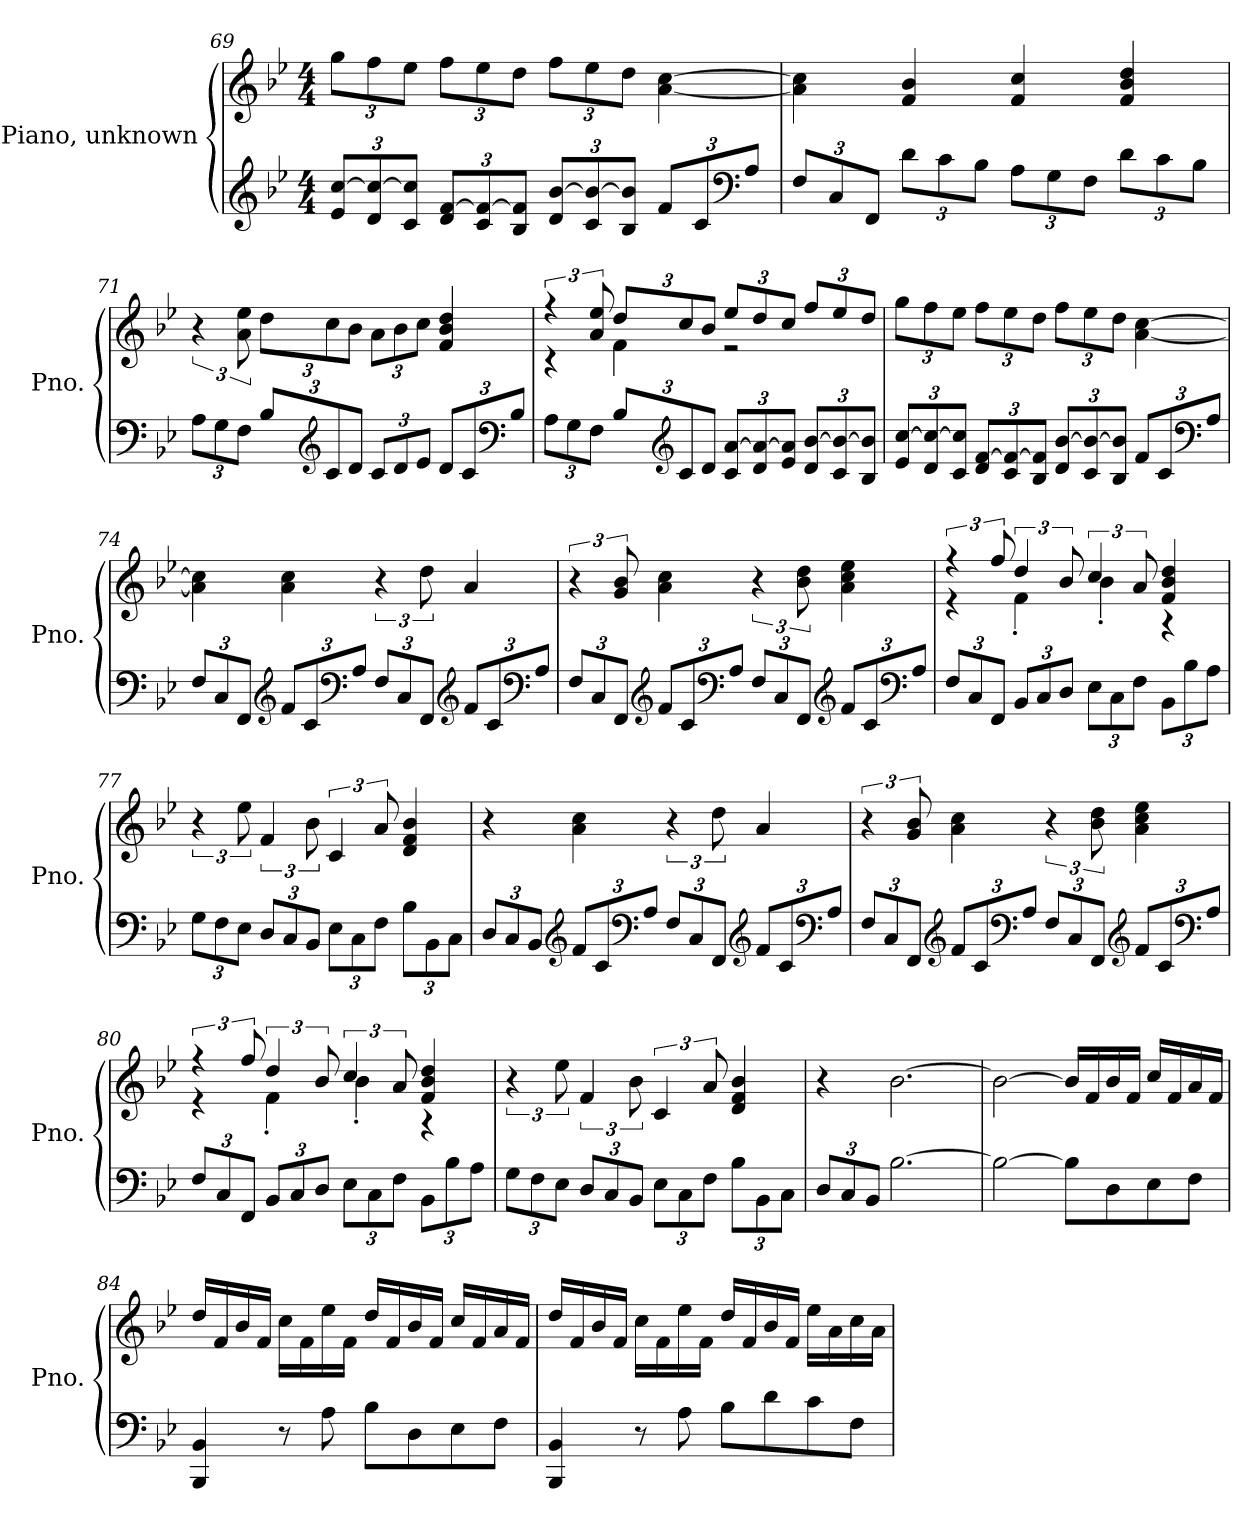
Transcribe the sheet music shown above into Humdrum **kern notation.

**kern	**kern
*part1	*part1
*staff2	*staff1
*I"Piano, unknown	*
*I'Pno.	*
!!LO:LB:g=z
*clefG2	*clefG2
*k[b-e-]	*k[b-e-]
*M4/4	*M4/4
*Xbrackettup	*Xbrackettup
=69	=69
12e-/ [12cc/L	12gg\L
12d/ 12cc/_	12ff\
12c/ 12cc/]J	12ee-\J
12d/ [12f/L	12ff\L
12c/ 12f/_	12ee-\
12B-/ 12f/]J	12dd\J
12d/ [12b-/L	12ff\L
12c/ 12b-/_	12ee-\
12B-/ 12b-/]J	12dd\J
12f/L	[4a\ [4cc\
12c/	.
*clefF4	*
12A/J	.
=70	=70
12F/L	4a\] 4cc\]
12C/	.
12FF/J	.
12d\L	4f/ 4b-/
12c\	.
12B-\J	.
12A\L	4f/ 4cc/
12G\	.
12F\J	.
12d\L	4f/ 4b-/ 4dd/
12c\	.
12B-\J	.
!!LO:LB:g=z
=71	=71
*	*brackettup
12A\L	6r
12G\	.
12F\J	12a\ 12ee-\
*	*Xbrackettup
12B-/L	12dd\L
*clefG2	*
12c/	12cc\
12d/J	12b-\J
12c/L	12a\L
12d/	12b-\
12e-/J	12cc\J
12d/L	4f/ 4b-/ 4dd/
12c/	.
*clefF4	*
12B-/J	.
=72	=72
*	*brackettup
*	*^
12A\L	6r	4r
12G\	.	.
12F\J	12a/ 12ee-/	.
*	*Xbrackettup	*
12B-/L	12dd/L	4f\
*clefG2	*	*
12c/	12cc/	.
12d/J	12b-/J	.
12c/ [12a/L	12ee-/L	2r
12d/ 12a/_	12dd/	.
12e-/ 12a/]J	12cc/J	.
12d/ [12b-/L	12ff/L	.
12c/ 12b-/_	12ee-/	.
12B-/ 12b-/]J	12dd/J	.
*	*v	*v
!!LO:LB:g=z
=73	=73
12e-/ [12cc/L	12gg\L
12d/ 12cc/_	12ff\
12c/ 12cc/]J	12ee-\J
12d/ [12f/L	12ff\L
12c/ 12f/_	12ee-\
12B-/ 12f/]J	12dd\J
12d/ [12b-/L	12ff\L
12c/ 12b-/_	12ee-\
12B-/ 12b-/]J	12dd\J
12f/L	[4a\ [4cc\
12c/	.
*clefF4	*
12A/J	.
=74	=74
12F/L	4a\] 4cc\]
12C/	.
12FF/J	.
*clefG2	*
12f/L	4a\ 4cc\
12c/	.
*clefF4	*
12A/J	.
*	*brackettup
12F/L	6r
12C/	.
12FF/J	12dd\
*clefG2	*
12f/L	4a/
12c/	.
*clefF4	*
12A/J	.
!!LO:LB:g=z
=75	=75
12F/L	6r
12C/	.
12FF/J	12g/ 12b-/
*clefG2	*
12f/L	4a\ 4cc\
12c/	.
*clefF4	*
12A/J	.
12F/L	6r
12C/	.
12FF/J	12b-\ 12dd\
*clefG2	*
12f/L	4a\ 4cc\ 4ee-\
12c/	.
*clefF4	*
12A/J	.
=76	=76
*	*^
12F/L	6r	4r
12C/	.	.
12FF/J	12ff/	.
12BB-/L	6dd/	4f'\
12C/	.	.
12D/J	12b-/	.
12E-\L	6cc/	4b-'\
12C\	.	.
12F\J	12a/	.
12BB-\L	4f/ 4b-/ 4dd/	4r
12B-\	.	.
12A\J	.	.
*	*v	*v
=77	=77
12G\L	6r
12F\	.
12E-\J	12ee-\
12D/L	6f/
12C/	.
12BB-/J	12b-\
12E-\L	6c/
12C\	.
12F\J	12a/
12B-\L	4d/ 4f/ 4b-/
12BB-\	.
12C\J	.
!!LO:PB:g=z
=78	=78
12D/L	4r
12C/	.
12BB-/J	.
*clefG2	*
12f/L	4a\ 4cc\
12c/	.
*clefF4	*
12A/J	.
12F/L	6r
12C/	.
12FF/J	12dd\
*clefG2	*
12f/L	4a/
12c/	.
*clefF4	*
12A/J	.
=79	=79
12F/L	6r
12C/	.
12FF/J	12g/ 12b-/
*clefG2	*
12f/L	4a\ 4cc\
12c/	.
*clefF4	*
12A/J	.
12F/L	6r
12C/	.
12FF/J	12b-\ 12dd\
*clefG2	*
12f/L	4a\ 4cc\ 4ee-\
12c/	.
*clefF4	*
12A/J	.
!!LO:LB:g=z
=80	=80
*	*^
12F/L	6r	4r
12C/	.	.
12FF/J	12ff/	.
12BB-/L	6dd/	4f'\
12C/	.	.
12D/J	12b-/	.
12E-\L	6cc/	4b-'\
12C\	.	.
12F\J	12a/	.
12BB-\L	4f/ 4b-/ 4dd/	4r
12B-\	.	.
12A\J	.	.
*	*v	*v
=81	=81
12G\L	6r
12F\	.
12E-\J	12ee-\
12D/L	6f/
12C/	.
12BB-/J	12b-\
12E-\L	6c/
12C\	.
12F\J	12a/
12B-\L	4d/ 4f/ 4b-/
12BB-\	.
12C\J	.
=82	=82
12D/L	4r
12C/	.
12BB-/J	.
[2.B-\	[2.b-\
=83	=83
2B-\_	2b-\_
8B-\L]	16b-/LL]
.	16f/
8D\	16b-/
.	16f/JJ
8E-\	16cc/LL
.	16f/
8F\J	16a/
.	16f/JJ
!!LO:LB:g=z
=84	=84
4BBB-/ 4BB-/	16dd/LL
.	16f/
.	16b-/
.	16f/JJ
8r	16cc\LL
.	16f\
8A\	16ee-\
.	16f\JJ
8B-\L	16dd/LL
.	16f/
8D\	16b-/
.	16f/JJ
8E-\	16cc/LL
.	16f/
8F\J	16a/
.	16f/JJ
=85	=85
4BBB-/ 4BB-/	16dd/LL
.	16f/
.	16b-/
.	16f/JJ
8r	16cc\LL
.	16f\
8A\	16ee-\
.	16f\JJ
8B-\L	16dd/LL
.	16f/
8d\	16b-/
.	16f/JJ
8c\	16ee-\LL
.	16a\
8F\J	16cc\
.	16a\JJ
=	=
*-	*-
